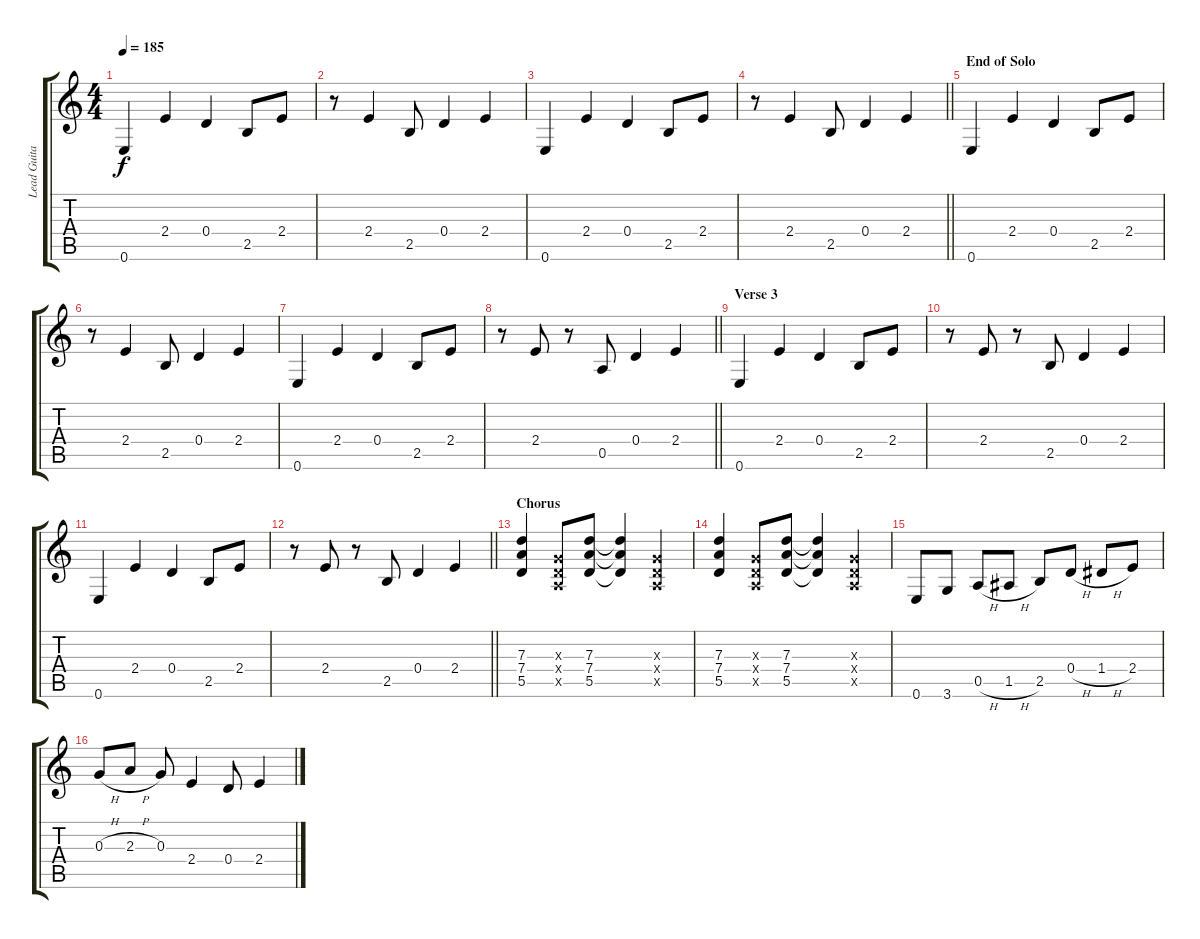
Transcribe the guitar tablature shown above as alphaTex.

\track ("Lead Guitar" "Lead Guita") {instrument distortionguitar}
\staff {score tabs}
\tuning (E4 B3 G3 D3 A2 E2) {hide}
\ts (4 4)
\tempo 185
\clef g2
\ks c
0.6.4{dy f} 2.4.4 0.4.4 2.5.8 2.4.8 |
r.8 2.4.4 2.5.8 0.4.4 2.4.4 |
0.6.4 2.4.4 0.4.4 2.5.8 2.4.8 |
\barLineRight lightlight
r.8 2.4.4 2.5.8 0.4.4 2.4.4 |
\section ("" "End of Solo")
0.6.4 2.4.4 0.4.4 2.5.8 2.4.8 |
r.8 2.4.4 2.5.8 0.4.4 2.4.4 |
0.6.4 2.4.4 0.4.4 2.5.8 2.4.8 |
\barLineRight lightlight
r.8 2.4.8 r.8 0.5.8 0.4.4 2.4.4 |
\section ("" "Verse 3")
0.6.4 2.4.4 0.4.4 2.5.8 2.4.8 |
r.8 2.4.8 r.8 2.5.8 0.4.4 2.4.4 |
0.6.4 2.4.4 0.4.4 2.5.8 2.4.8 |
\barLineRight lightlight
r.8 2.4.8 r.8 2.5.8 0.4.4 2.4.4 |
\section ("" "Chorus")
(7.3 7.4 5.5).4 (0.3{x} 0.4{x} 0.5{x}).8 (7.3 7.4 5.5).8 (7.3{t} 7.4{t} 5.5{t}).4 (0.3{x} 0.4{x} 0.5{x}).4 |
(7.3 7.4 5.5).4 (0.3{x} 0.4{x} 0.5{x}).8 (7.3 7.4 5.5).8 (7.3{t} 7.4{t} 5.5{t}).4 (0.3{x} 0.4{x} 0.5{x}).4 |
0.6.8 3.6.8 0.5{h}.8 1.5{h}.8 2.5.8 0.4{h}.8 1.4{h}.8 2.4.8 |
0.3{h}.8 2.3{h}.8 0.3.8 2.4.4 0.4.8 2.4.4
